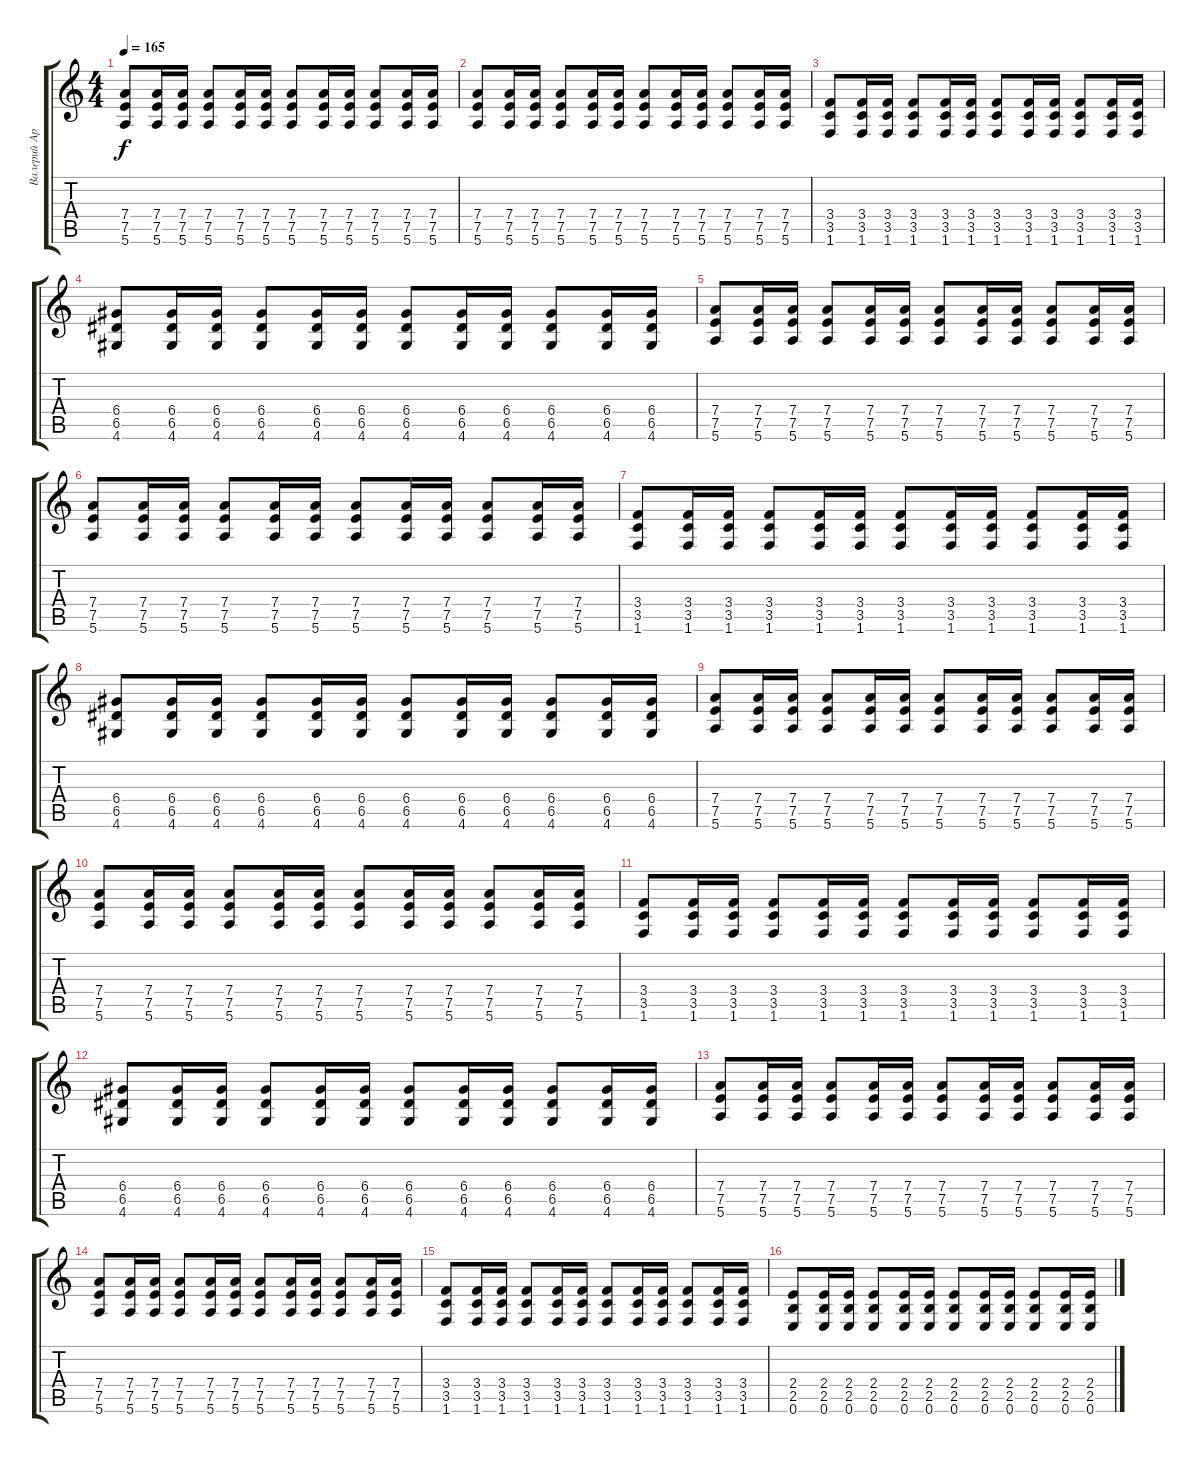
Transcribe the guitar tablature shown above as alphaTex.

\track ("Валерий Аркадин" "Валерий Ар") {instrument distortionguitar}
\staff {score tabs}
\tuning (E4 B3 G3 D3 A2 E2) {hide}
\ts (4 4)
\tempo 165
\clef g2
\ks c
(7.4 7.5 5.6).8{dy f} (7.4 7.5 5.6).16 (7.4 7.5 5.6).16 (7.4 7.5 5.6).8 (7.4 7.5 5.6).16 (7.4 7.5 5.6).16 (7.4 7.5 5.6).8 (7.4 7.5 5.6).16 (7.4 7.5 5.6).16 (7.4 7.5 5.6).8 (7.4 7.5 5.6).16 (7.4 7.5 5.6).16 |
(7.4 7.5 5.6).8 (7.4 7.5 5.6).16 (7.4 7.5 5.6).16 (7.4 7.5 5.6).8 (7.4 7.5 5.6).16 (7.4 7.5 5.6).16 (7.4 7.5 5.6).8 (7.4 7.5 5.6).16 (7.4 7.5 5.6).16 (7.4 7.5 5.6).8 (7.4 7.5 5.6).16 (7.4 7.5 5.6).16 |
(3.4 3.5 1.6).8 (3.4 3.5 1.6).16 (3.4 3.5 1.6).16 (3.4 3.5 1.6).8 (3.4 3.5 1.6).16 (3.4 3.5 1.6).16 (3.4 3.5 1.6).8 (3.4 3.5 1.6).16 (3.4 3.5 1.6).16 (3.4 3.5 1.6).8 (3.4 3.5 1.6).16 (3.4 3.5 1.6).16 |
(6.4 6.5 4.6).8 (6.4 6.5 4.6).16 (6.4 6.5 4.6).16 (6.4 6.5 4.6).8 (6.4 6.5 4.6).16 (6.4 6.5 4.6).16 (6.4 6.5 4.6).8 (6.4 6.5 4.6).16 (6.4 6.5 4.6).16 (6.4 6.5 4.6).8 (6.4 6.5 4.6).16 (6.4 6.5 4.6).16 |
(7.4 7.5 5.6).8 (7.4 7.5 5.6).16 (7.4 7.5 5.6).16 (7.4 7.5 5.6).8 (7.4 7.5 5.6).16 (7.4 7.5 5.6).16 (7.4 7.5 5.6).8 (7.4 7.5 5.6).16 (7.4 7.5 5.6).16 (7.4 7.5 5.6).8 (7.4 7.5 5.6).16 (7.4 7.5 5.6).16 |
(7.4 7.5 5.6).8 (7.4 7.5 5.6).16 (7.4 7.5 5.6).16 (7.4 7.5 5.6).8 (7.4 7.5 5.6).16 (7.4 7.5 5.6).16 (7.4 7.5 5.6).8 (7.4 7.5 5.6).16 (7.4 7.5 5.6).16 (7.4 7.5 5.6).8 (7.4 7.5 5.6).16 (7.4 7.5 5.6).16 |
(3.4 3.5 1.6).8 (3.4 3.5 1.6).16 (3.4 3.5 1.6).16 (3.4 3.5 1.6).8 (3.4 3.5 1.6).16 (3.4 3.5 1.6).16 (3.4 3.5 1.6).8 (3.4 3.5 1.6).16 (3.4 3.5 1.6).16 (3.4 3.5 1.6).8 (3.4 3.5 1.6).16 (3.4 3.5 1.6).16 |
(6.4 6.5 4.6).8 (6.4 6.5 4.6).16 (6.4 6.5 4.6).16 (6.4 6.5 4.6).8 (6.4 6.5 4.6).16 (6.4 6.5 4.6).16 (6.4 6.5 4.6).8 (6.4 6.5 4.6).16 (6.4 6.5 4.6).16 (6.4 6.5 4.6).8 (6.4 6.5 4.6).16 (6.4 6.5 4.6).16 |
(7.4 7.5 5.6).8 (7.4 7.5 5.6).16 (7.4 7.5 5.6).16 (7.4 7.5 5.6).8 (7.4 7.5 5.6).16 (7.4 7.5 5.6).16 (7.4 7.5 5.6).8 (7.4 7.5 5.6).16 (7.4 7.5 5.6).16 (7.4 7.5 5.6).8 (7.4 7.5 5.6).16 (7.4 7.5 5.6).16 |
(7.4 7.5 5.6).8 (7.4 7.5 5.6).16 (7.4 7.5 5.6).16 (7.4 7.5 5.6).8 (7.4 7.5 5.6).16 (7.4 7.5 5.6).16 (7.4 7.5 5.6).8 (7.4 7.5 5.6).16 (7.4 7.5 5.6).16 (7.4 7.5 5.6).8 (7.4 7.5 5.6).16 (7.4 7.5 5.6).16 |
(3.4 3.5 1.6).8 (3.4 3.5 1.6).16 (3.4 3.5 1.6).16 (3.4 3.5 1.6).8 (3.4 3.5 1.6).16 (3.4 3.5 1.6).16 (3.4 3.5 1.6).8 (3.4 3.5 1.6).16 (3.4 3.5 1.6).16 (3.4 3.5 1.6).8 (3.4 3.5 1.6).16 (3.4 3.5 1.6).16 |
(6.4 6.5 4.6).8 (6.4 6.5 4.6).16 (6.4 6.5 4.6).16 (6.4 6.5 4.6).8 (6.4 6.5 4.6).16 (6.4 6.5 4.6).16 (6.4 6.5 4.6).8 (6.4 6.5 4.6).16 (6.4 6.5 4.6).16 (6.4 6.5 4.6).8 (6.4 6.5 4.6).16 (6.4 6.5 4.6).16 |
(7.4 7.5 5.6).8 (7.4 7.5 5.6).16 (7.4 7.5 5.6).16 (7.4 7.5 5.6).8 (7.4 7.5 5.6).16 (7.4 7.5 5.6).16 (7.4 7.5 5.6).8 (7.4 7.5 5.6).16 (7.4 7.5 5.6).16 (7.4 7.5 5.6).8 (7.4 7.5 5.6).16 (7.4 7.5 5.6).16 |
(7.4 7.5 5.6).8 (7.4 7.5 5.6).16 (7.4 7.5 5.6).16 (7.4 7.5 5.6).8 (7.4 7.5 5.6).16 (7.4 7.5 5.6).16 (7.4 7.5 5.6).8 (7.4 7.5 5.6).16 (7.4 7.5 5.6).16 (7.4 7.5 5.6).8 (7.4 7.5 5.6).16 (7.4 7.5 5.6).16 |
(3.4 3.5 1.6).8 (3.4 3.5 1.6).16 (3.4 3.5 1.6).16 (3.4 3.5 1.6).8 (3.4 3.5 1.6).16 (3.4 3.5 1.6).16 (3.4 3.5 1.6).8 (3.4 3.5 1.6).16 (3.4 3.5 1.6).16 (3.4 3.5 1.6).8 (3.4 3.5 1.6).16 (3.4 3.5 1.6).16 |
(2.4 2.5 0.6).8 (2.4 2.5 0.6).16 (2.4 2.5 0.6).16 (2.4 2.5 0.6).8 (2.4 2.5 0.6).16 (2.4 2.5 0.6).16 (2.4 2.5 0.6).8 (2.4 2.5 0.6).16 (2.4 2.5 0.6).16 (2.4 2.5 0.6).8 (2.4 2.5 0.6).16 (2.4 2.5 0.6).16
